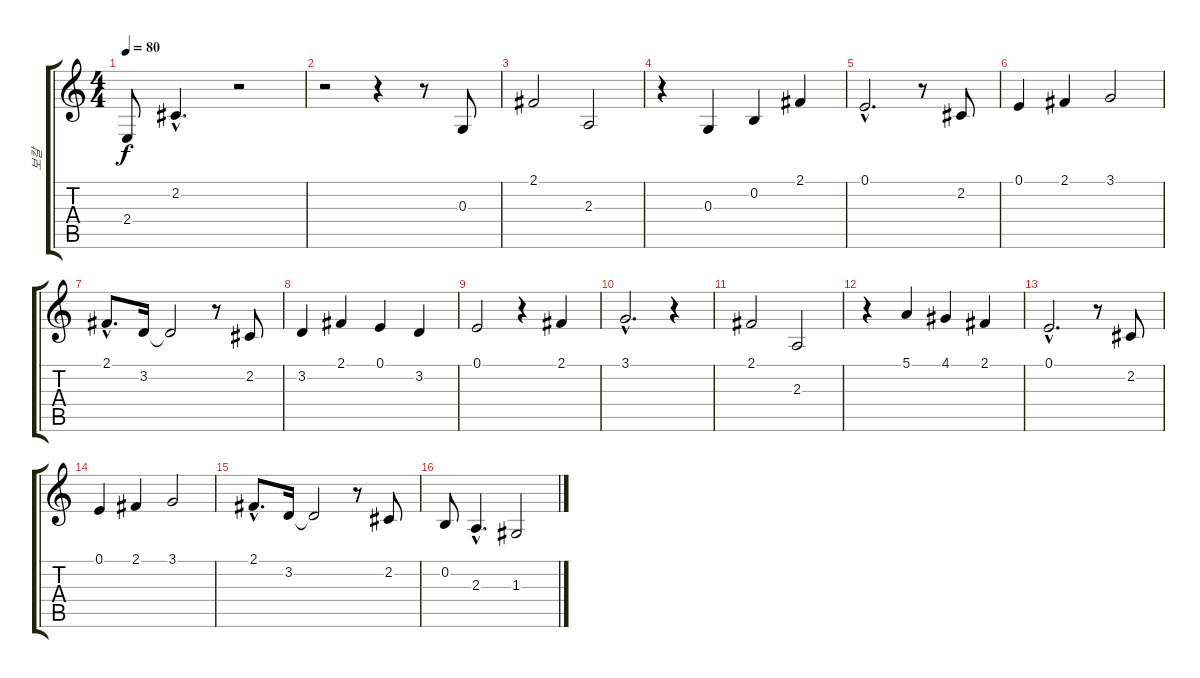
\track ("보칼" "보칼") {instrument violin}
\staff {score tabs}
\tuning (E4 B3 G3 D3 A2 E2) {hide}
\ts (4 4)
\tempo 80
\clef g2
\ks c
2.4.8{dy f} 2.2{hac}.4{d} r.2 |
r.2 r.4 r.8 0.3.8 |
2.1.2 2.3.2 |
r.4 0.3.4 0.2.4 2.1.4 |
0.1{hac}.2{d} r.8 2.2.8 |
0.1.4 2.1.4 3.1.2 |
2.1{hac}.8{d} 3.2.16 3.2{t}.2 r.8 2.2.8 |
3.2.4 2.1.4 0.1.4 3.2.4 |
0.1.2 r.4 2.1.4 |
3.1{hac}.2{d} r.4 |
2.1.2 2.3.2 |
r.4 5.1.4 4.1.4 2.1.4 |
0.1{hac}.2{d} r.8 2.2.8 |
0.1.4 2.1.4 3.1.2 |
2.1{hac}.8{d} 3.2.16 3.2{t}.2 r.8 2.2.8 |
0.2.8 2.3{hac}.4{d} 1.3.2
